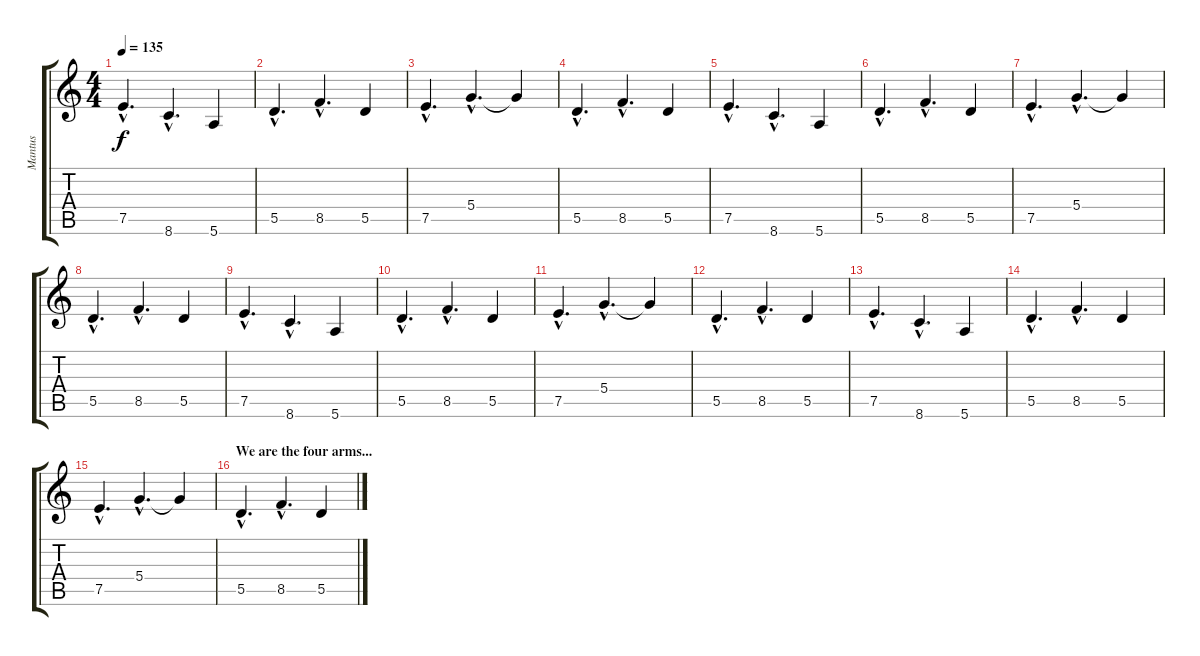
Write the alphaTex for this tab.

\track ("Mantus" "Mantus") {instrument distortionguitar}
\staff {score tabs}
\tuning (E4 B3 G3 D3 A2 E2) {hide}
\ts (4 4)
\tempo 135
\clef g2
\ks c
7.5{hac}.4{d dy f} 8.6{hac}.4{d} 5.6.4 |
5.5{hac}.4{d} 8.5{hac}.4{d} 5.5.4 |
7.5{hac}.4{d} 5.4{hac}.4{d} 5.4{t}.4 |
5.5{hac}.4{d} 8.5{hac}.4{d} 5.5.4 |
7.5{hac}.4{d} 8.6{hac}.4{d} 5.6.4 |
5.5{hac}.4{d} 8.5{hac}.4{d} 5.5.4 |
7.5{hac}.4{d} 5.4{hac}.4{d} 5.4{t}.4 |
5.5{hac}.4{d} 8.5{hac}.4{d} 5.5.4 |
7.5{hac}.4{d} 8.6{hac}.4{d} 5.6.4 |
5.5{hac}.4{d} 8.5{hac}.4{d} 5.5.4 |
7.5{hac}.4{d} 5.4{hac}.4{d} 5.4{t}.4 |
5.5{hac}.4{d} 8.5{hac}.4{d} 5.5.4 |
7.5{hac}.4{d} 8.6{hac}.4{d} 5.6.4 |
5.5{hac}.4{d} 8.5{hac}.4{d} 5.5.4 |
7.5{hac}.4{d} 5.4{hac}.4{d} 5.4{t}.4 |
\section ("" "We are the four arms...")
5.5{hac}.4{d} 8.5{hac}.4{d} 5.5.4
